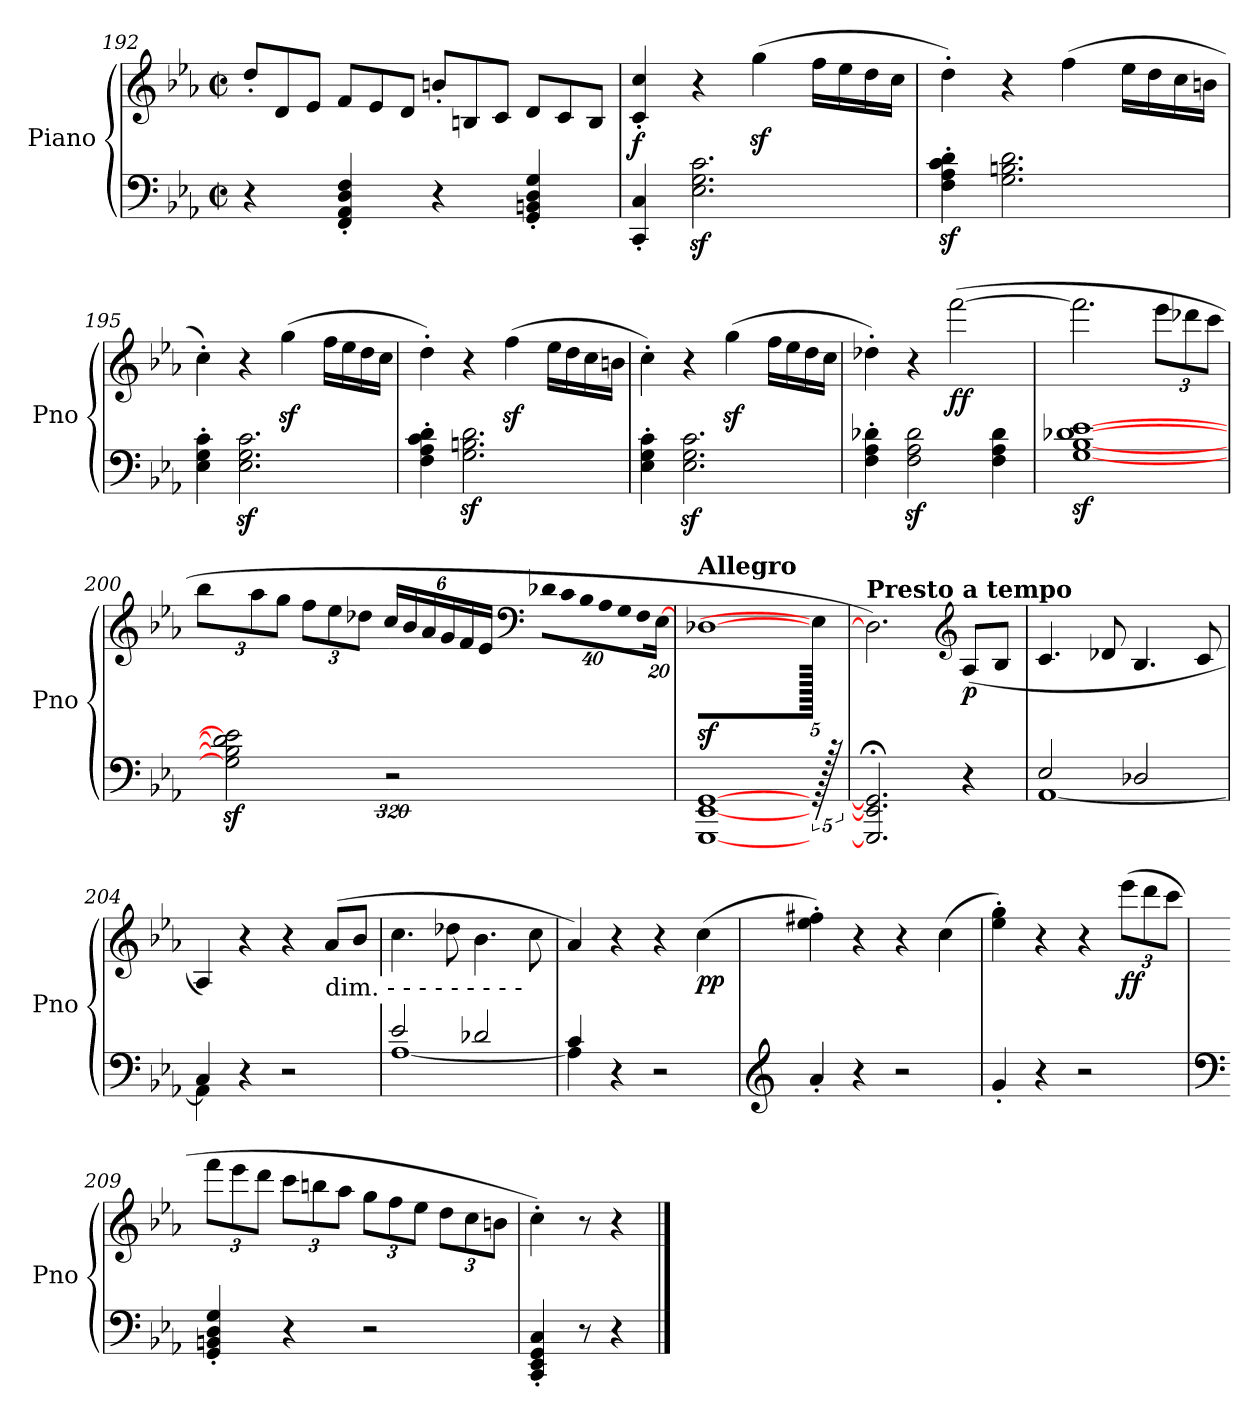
**kern	**kern	**dynam
*part1	*part1	*part1
*staff2	*staff1	*staff1/2
*I"Piano	*	*
*I'Pno	*	*
!!LO:LB:g=z
*clefF4	*clefG2	*
*k[b-e-a-]	*k[b-e-a-]	*
*E-:	*E-:	*
*M2/2	*M2/2	*
*met(c|)	*met(c|)	*
*	*Xtuplet	*
=192	=192	=192
4r	12dd'/L	.
.	12d/	.
.	12e-/J	.
4FF/' 4AA-/' 4D/' 4F/'	12f/L	.
.	12e-/	.
.	12d/J	.
4r	12bn'/L	.
.	12Bn/	.
.	12c/J	.
4GG/' 4BBn/' 4D/' 4G/'	12d/L	.
.	12c/	.
.	12B/J	.
=193	=193	=193
!	!	!LO:DY:b
4CC/' 4C/'	4c/' 4cc/'	f
2.E-\z< 2.G\z< 2.c\z<	4r	.
.	(>4ggz<\	.
.	16ff\LL	.
.	16ee-\	.
.	16dd\	.
.	16cc\JJ	.
=194	=194	=194
4F\z<' 4A-\z<' 4c\z<' 4d\z<'	4dd'\)	.
2.G\ 2.Bn\ 2.d\	4r	.
.	(>4ff\	.
.	16ee-\LL	.
.	16dd\	.
.	16cc\	.
.	16bn\JJ	.
=195	=195	=195
4E-\' 4G\' 4c\'	4cc'\)	.
2.E-\z< 2.G\z< 2.c\z<	4r	.
.	(>4ggz<\	.
.	16ff\LL	.
.	16ee-\	.
.	16dd\	.
.	16cc\JJ	.
!!LO:LB:g=z
=196	=196	=196
4F\' 4A-\' 4c\' 4d\'	4dd'\)	.
2.G\z< 2.Bn\z< 2.d\z<	4r	.
.	(>4ffz<\	.
.	16ee-\LL	.
.	16dd\	.
.	16cc\	.
.	16bn\JJ	.
=197	=197	=197
4E-\' 4G\' 4c\'	4cc'\)	.
2.E-\z< 2.G\z< 2.c\z<	4r	.
.	(>4ggz<\	.
.	16ff\LL	.
.	16ee-\	.
.	16dd\	.
.	16cc\JJ	.
=198	=198	=198
4F\' 4A-\' 4d-X\'	4dd-X'\)	.
2F\z< 2A-\z< 2d-\z<	4r	.
!	!	!LO:DY:b
.	(>[2fff\	ff
4F\ 4A-\ 4d-\	.	.
=199	=199	=199
[1Gz< [1B-z< [1d-Xz< [1e-z<	2.fff\]	.
*	*tuplet	*
*	*Xbrackettup	*
.	12eee-\L	.
.	12ddd-X\	.
.	12ccc\J	.
!!LO:LB:g=z
=200	=200	=200
640ryy	12bb-\L	.
2G\]z< 2B-\]z< 2d-\]z< 2e-\]z<	.	.
.	12aa-\	.
.	12gg\J	.
.	12ff\L	.
.	12ee-\	.
.	12dd-X\J	.
.	24cc/LL	.
640%319r	.	.
.	24b-/	.
.	24a-/	.
.	24g/	.
.	24f/	.
.	24e-/JJ	.
*	*clefF4	*
!	!LO:N:vis=16	!
.	640%23d-X\LL	.
!	!LO:N:vis=16	!
.	640%23c\	.
!	!LO:N:vis=16	!
.	640%23B-\	.
!	!LO:N:vis=16	!
.	640%23A-\	.
!	!LO:N:vis=16	!
.	640%23G\	.
!	!LO:N:vis=16	!
.	640%23F\	.
.	[320%11E-\JJ	.
=201	=201	=201
!	!LO:TX:a:B:t=Allegro	!
[1GGG [1EE- [1GG	[1D-Xz<	.
640r	640E-\JJ]	.
=202	=202	=202
!	!LO:TX:a:B:t=Presto	!
2.GGG/]; 2.EE-/]; 2.GG/];	2.D-\])	.
*	*clefG2	*
!	!LO:TX:a:B:t=a tempo	!
!	!	!LO:DY:b
4r	(>8A-/L	p
.	8B-/J	.
=203	=203	=203
*^	*	*
2E-/	[1AA-	4.c/	.
.	.	8d-X/	.
2D-X/	.	4.B-/	.
.	.	8c/	.
=204	=204	=204	=204
4C/	4AA-\]	4A-/)	.
4r	2.ryy	4r	.
2r	.	4r	.
!	!	!LO:TX:b:t=dim.  -  -  -  -  -  -  -  -  -	!
.	.	(>8a-/L	.
.	.	8b-/J	.
!!LO:LB:g=z
=205	=205	=205	=205
2e-/	[1A-	4.cc\	.
.	.	8dd-X\	.
2d-X/	.	4.b-\	.
.	.	8cc\	.
=206	=206	=206	=206
4c/	4A-\]	4a-/)	.
4r	2.ryy	4r	.
2r	.	4r	.
!	!	!	!LO:DY:b
.	.	(>4cc\	pp
*v	*v	*	*
=207	=207	=207
*clefG2	*	*
4a-'/	4ee-\' 4ff#X\')	.
4r	4r	.
2r	4r	.
.	(>4cc\	.
=208	=208	=208
4g'/	4ee-\' 4gg\')	.
4r	4r	.
2r	4r	.
!	!	!LO:DY:b
.	(>12eee-\L	ff
.	12ddd\	.
.	12ccc\J	.
=209	=209	=209
*clefF4	*	*
4GG/' 4BBn/' 4D/' 4G/'	12fff\L	.
.	12eee-\	.
.	12ddd\J	.
4r	12ccc\L	.
.	12bbn\	.
.	12aa-\J	.
2r	12gg\L	.
.	12ff\	.
.	12ee-\J	.
.	12dd\L	.
.	12cc\	.
.	12bn\J	.
=210	=210	=210
4CC/' 4EE-/' 4GG/' 4C/'	4cc'\)	.
8r	8r	.
4r	4r	.
==	==	==
*-	*-	*-
